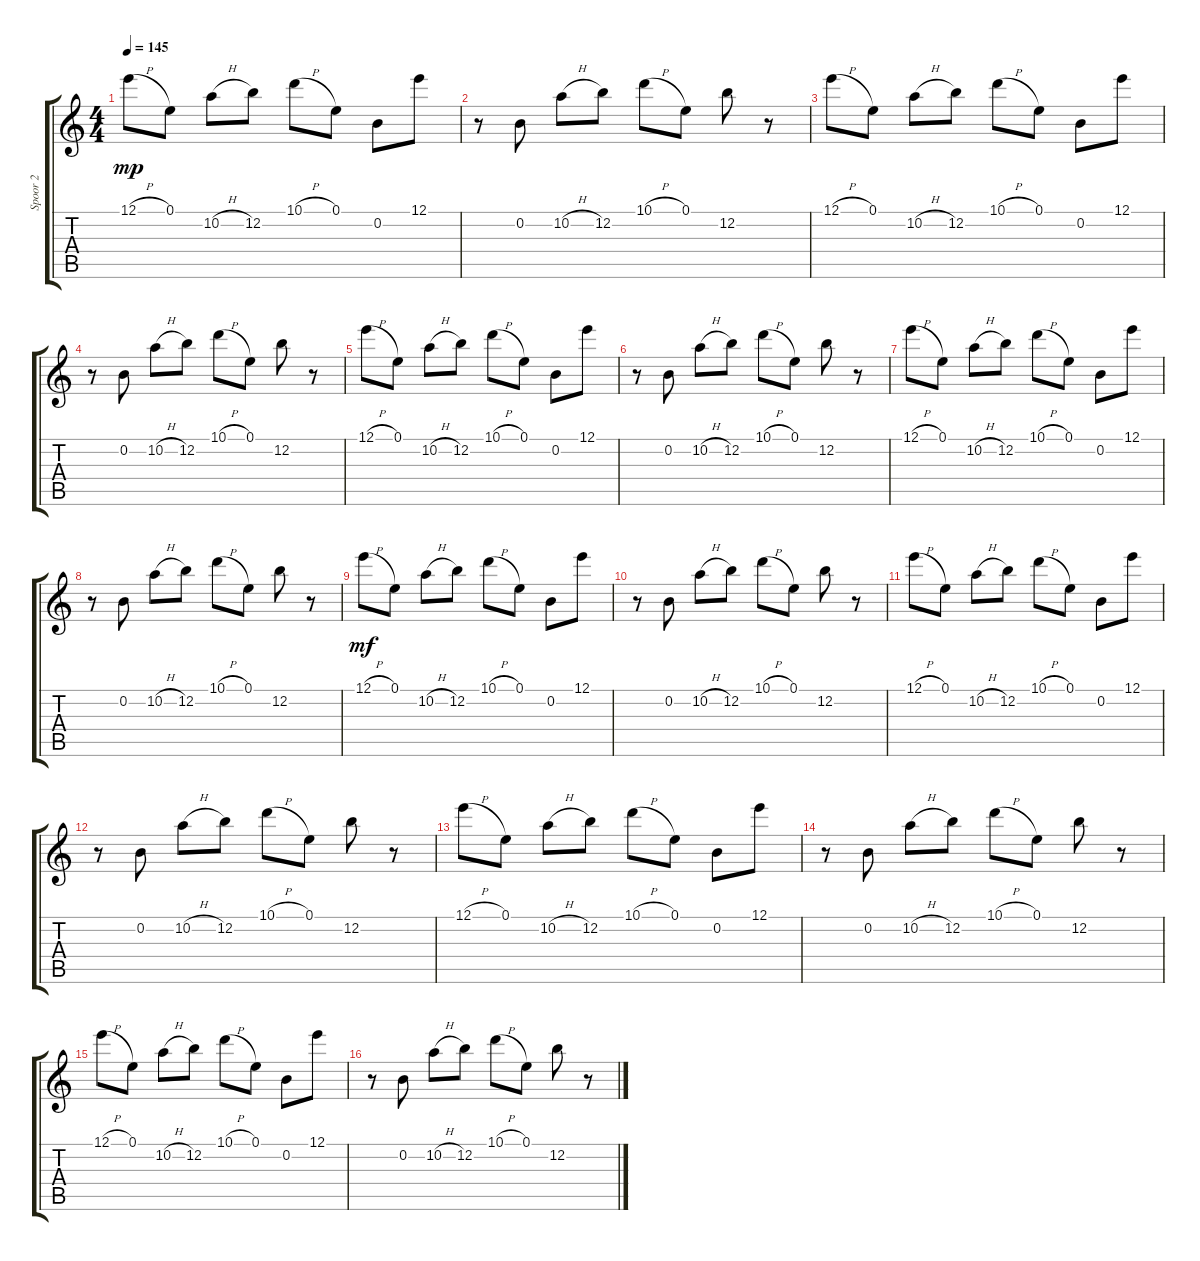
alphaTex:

\track ("Spoor 2" "Spoor 2") {instrument distortionguitar}
\staff {score tabs}
\tuning (E4 B3 G3 D3 A2 E2) {hide}
\ts (4 4)
\tempo 145
\clef g2
\ks c
12.1{h}.8{dy mp} 0.1.8 10.2{h}.8 12.2.8 10.1{h}.8 0.1.8 0.2.8 12.1.8 |
r.8 0.2.8 10.2{h}.8 12.2.8 10.1{h}.8 0.1.8 12.2.8 r.8 |
12.1{h}.8 0.1.8 10.2{h}.8 12.2.8 10.1{h}.8 0.1.8 0.2.8 12.1.8 |
r.8 0.2.8 10.2{h}.8 12.2.8 10.1{h}.8 0.1.8 12.2.8 r.8 |
12.1{h}.8 0.1.8 10.2{h}.8 12.2.8 10.1{h}.8 0.1.8 0.2.8 12.1.8 |
r.8 0.2.8 10.2{h}.8 12.2.8 10.1{h}.8 0.1.8 12.2.8 r.8 |
12.1{h}.8 0.1.8 10.2{h}.8 12.2.8 10.1{h}.8 0.1.8 0.2.8 12.1.8 |
r.8 0.2.8 10.2{h}.8 12.2.8 10.1{h}.8 0.1.8 12.2.8 r.8 |
12.1{h}.8{dy mf} 0.1.8 10.2{h}.8 12.2.8 10.1{h}.8 0.1.8 0.2.8 12.1.8 |
r.8 0.2.8 10.2{h}.8 12.2.8 10.1{h}.8 0.1.8 12.2.8 r.8 |
12.1{h}.8 0.1.8 10.2{h}.8 12.2.8 10.1{h}.8 0.1.8 0.2.8 12.1.8 |
r.8 0.2.8 10.2{h}.8 12.2.8 10.1{h}.8 0.1.8 12.2.8 r.8 |
12.1{h}.8 0.1.8 10.2{h}.8 12.2.8 10.1{h}.8 0.1.8 0.2.8 12.1.8 |
r.8 0.2.8 10.2{h}.8 12.2.8 10.1{h}.8 0.1.8 12.2.8 r.8 |
12.1{h}.8 0.1.8 10.2{h}.8 12.2.8 10.1{h}.8 0.1.8 0.2.8 12.1.8 |
r.8 0.2.8 10.2{h}.8 12.2.8 10.1{h}.8 0.1.8 12.2.8 r.8
